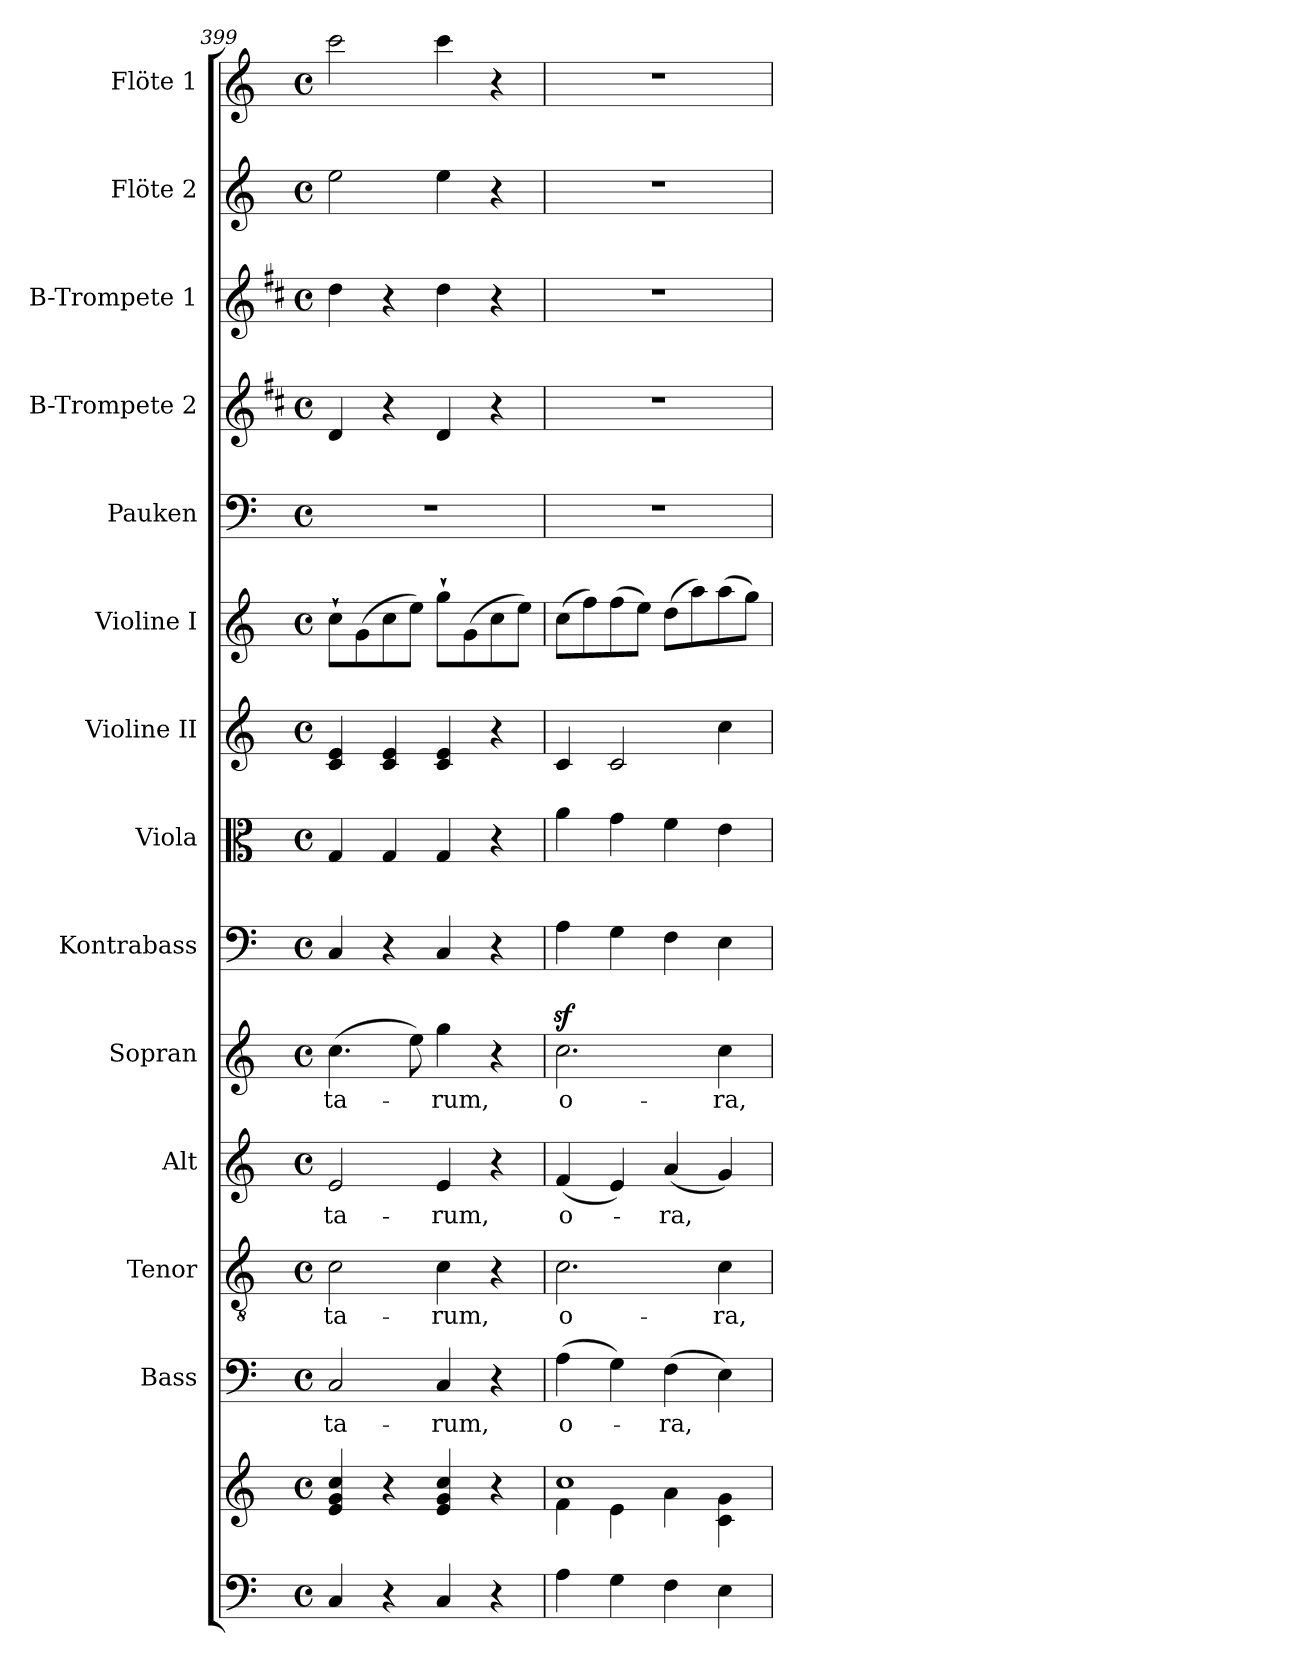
**kern	**kern	**kern	**text	**kern	**text	**kern	**text	**kern	**text	**kern	**kern	**kern	**kern	**kern	**kern	**kern	**kern	**kern
*part14	*part14	*part13	*part13	*part12	*part12	*part11	*part11	*part10	*part10	*part9	*part8	*part7	*part6	*part5	*part4	*part3	*part2	*part1
*staff15	*staff14	*staff13	*staff13	*staff12	*staff12	*staff11	*staff11	*staff10	*staff10	*staff9	*staff8	*staff7	*staff6	*staff5	*staff4	*staff3	*staff2	*staff1
*	*	*I"Bass	*	*I"Tenor	*	*I"Alt	*	*I"Sopran	*	*I"Kontrabass	*I"Viola	*I"Violine II	*I"Violine I	*I"Pauken	*I"B-Trompete 2	*I"B-Trompete 1	*I"Flöte 2	*I"Flöte 1
*	*	*I'B.	*	*I'T.	*	*I'A.	*	*I'S.	*	*I'Kb.	*I'Vla.	*I'Vl. II	*I'Vl. I	*I'Pk.	*I'B Trp. 2	*I'B Trp. 1	*I'Fl. 2	*I'Fl. 1
*clefF4	*clefG2	*clefF4	*	*clefGv2	*	*clefG2	*	*clefG2	*	*clefF4	*clefC3	*clefG2	*clefG2	*clefF4	*clefG2	*clefG2	*clefG2	*clefG2
*	*	*	*	*	*	*	*	*	*	*ITrd7c12	*	*	*	*	*ITrd1c2	*ITrd1c2	*	*
*k[]	*k[]	*k[]	*	*k[]	*	*k[]	*	*k[]	*	*k[]	*k[]	*k[]	*k[]	*k[]	*k[]	*k[]	*k[]	*k[]
*C:	*C:	*C:	*	*C:	*	*C:	*	*C:	*	*C:	*C:	*C:	*C:	*C:	*C:	*C:	*C:	*C:
*M4/4	*M4/4	*M4/4	*	*M4/4	*	*M4/4	*	*M4/4	*	*M4/4	*M4/4	*M4/4	*M4/4	*M4/4	*M4/4	*M4/4	*M4/4	*M4/4
*met(c)	*met(c)	*met(c)	*	*met(c)	*	*met(c)	*	*met(c)	*	*met(c)	*met(c)	*met(c)	*met(c)	*met(c)	*met(c)	*met(c)	*met(c)	*met(c)
=399	=399	=399	=399	=399	=399	=399	=399	=399	=399	=399	=399	=399	=399	=399	=399	=399	=399	=399
!	!	!	!LO:LY:b	!	!LO:LY:b	!	!LO:LY:b	!	!LO:LY:b	!	!	!	!	!	!	!	!	!
4C/	4e/ 4g/ 4cc/	2C/	-ta-	2c\	-ta-	2e/	-ta-	(>4.cc\	-ta-	4CC/	4G/	4c/ 4e/	8cc`>\L	1r	4c/	4cc\	2ee\	2ccc\
.	.	.	.	.	.	.	.	.	.	.	.	.	(>8g\	.	.	.	.	.
4r	4r	.	.	.	.	.	.	.	.	4r	4G/	4c/ 4e/	8cc\	.	4r	4r	.	.
.	.	.	.	.	.	.	.	8ee\)	.	.	.	.	8ee\J)	.	.	.	.	.
!	!	!	!LO:LY:b	!	!LO:LY:b	!	!LO:LY:b	!	!LO:LY:b	!	!	!	!	!	!	!	!	!
4C/	4e/ 4g/ 4cc/	4C/	-rum,	4c\	-rum,	4e/	-rum,	4gg\	-rum,	4CC/	4G/	4c/ 4e/	8gg`>\L	.	4c/	4cc\	4ee\	4ccc\
.	.	.	.	.	.	.	.	.	.	.	.	.	(>8g\	.	.	.	.	.
4r	4r	4r	.	4r	.	4r	.	4r	.	4r	4r	4r	8cc\	.	4r	4r	4r	4r
.	.	.	.	.	.	.	.	.	.	.	.	.	8ee\J)	.	.	.	.	.
=400	=400	=400	=400	=400	=400	=400	=400	=400	=400	=400	=400	=400	=400	=400	=400	=400	=400	=400
*	*^	*	*	*	*	*	*	*	*	*	*	*	*	*	*	*	*	*
!	!	!	!	!LO:LY:b	!	!LO:LY:b	!	!LO:LY:b	!	!LO:LY:b	!	!	!	!	!	!	!	!	!
4A\	1cc	4f\	(>4A\	o-	2.c\	o-	(<4f/	o-	2.ccz>\	o-	4AA\	4a\	4c/	(>8cc\L	1r	1r	1r	1r	1r
.	.	.	.	.	.	.	.	.	.	.	.	.	.	8ff\)	.	.	.	.	.
4G\	.	4e\	4G\)	.	.	.	4e/)	.	.	.	4GG\	4g\	2c/	(>8ff\	.	.	.	.	.
.	.	.	.	.	.	.	.	.	.	.	.	.	.	8ee\J)	.	.	.	.	.
!	!	!	!	!LO:LY:b	!	!	!	!LO:LY:b	!	!	!	!	!	!	!	!	!	!	!
4F\	.	4a\	(>4F\	-ra,	.	.	(<4a/	-ra,	.	.	4FF\	4f\	.	(>8dd\L	.	.	.	.	.
.	.	.	.	.	.	.	.	.	.	.	.	.	.	8aa\)	.	.	.	.	.
!	!	!	!	!	!	!LO:LY:b	!	!	!	!LO:LY:b	!	!	!	!	!	!	!	!	!
4E\	.	4c\ 4g\	4E\)	.	4c\	-ra,	4g/)	.	4cc\	-ra,	4EE\	4e\	4cc\	(>8aa\	.	.	.	.	.
.	.	.	.	.	.	.	.	.	.	.	.	.	.	8gg\J)	.	.	.	.	.
*	*v	*v	*	*	*	*	*	*	*	*	*	*	*	*	*	*	*	*	*
=	=	=	=	=	=	=	=	=	=	=	=	=	=	=	=	=	=	=
*-	*-	*-	*-	*-	*-	*-	*-	*-	*-	*-	*-	*-	*-	*-	*-	*-	*-	*-
